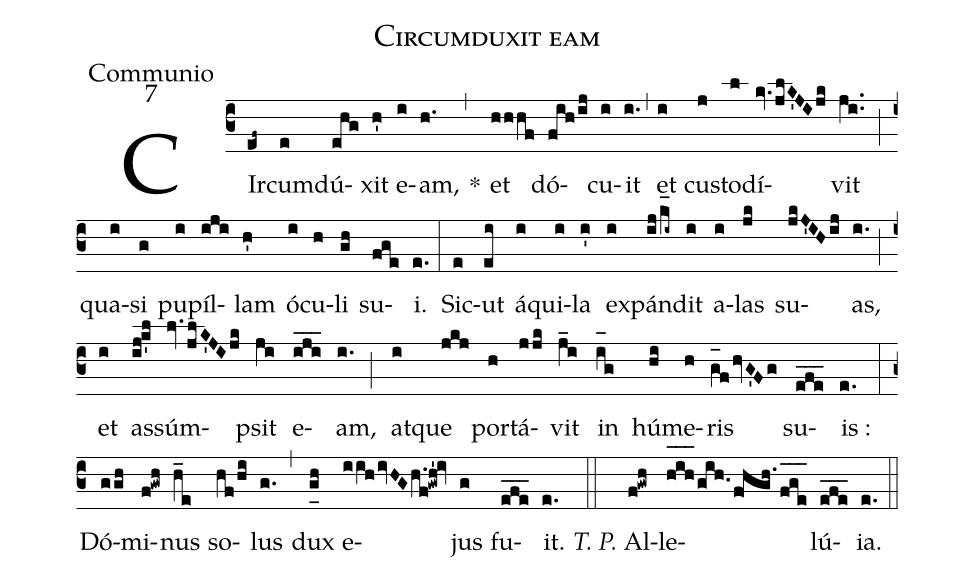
name:Circumduxit eam;
office-part:Communio;
mode:7;
%%
(c3) CIr(ef~)cum(e)dú(ehg)xit(h') e(i)am,(h.) *(,) et(hhhf) dó(fih/ij)cu(i)it(i.) (,) et(i) cu(j)sto(l)dí(kv.jlK'JIjk)vit(ji..) (;) qua(i)si(g) pu(i)píl(iji)lam(h') ó(i)cu(h)li(gh) su(fge)i.(e.) (:) Sic(e)ut(ei) á(i)qui(i)la(i') ex(i)pán(ij/k_[hl:1]i~)dit(i) a(i)las(jk) su(jkJ'IHij)as,(i.) (;) et(i) as(ij![oll:1{1]k'l)súm(lv.jl[oll:}]/K'JIjk)psit(ji) e(iji___)am,(i.) (;) at(i)que(jkj) por(h)tá(jjk)vit(j_i) in(i_[oh:h]g) hú(hi)me(h)ris(g_[oh:h]fhvG'Fg) su(efe___)is :(e.) (:) Dó(ggh)mi(f!gwh)nus(h_e) so(hf/hi)lus(g.) (,) dux(g_[uh:l]h) e(iihivHGh.f!gwh'!iv)jus(g) fu(efe___)it.(e.) (::) <i>T. P.</i>  Al(f!gwh)le(h_[oh:h]i_[oh:h]h_[oh:h]gih.f!hgh./f_[oh:h]g_[oh:h]e_[oh:h])lú(efe___){ia}.(e.) (::)
